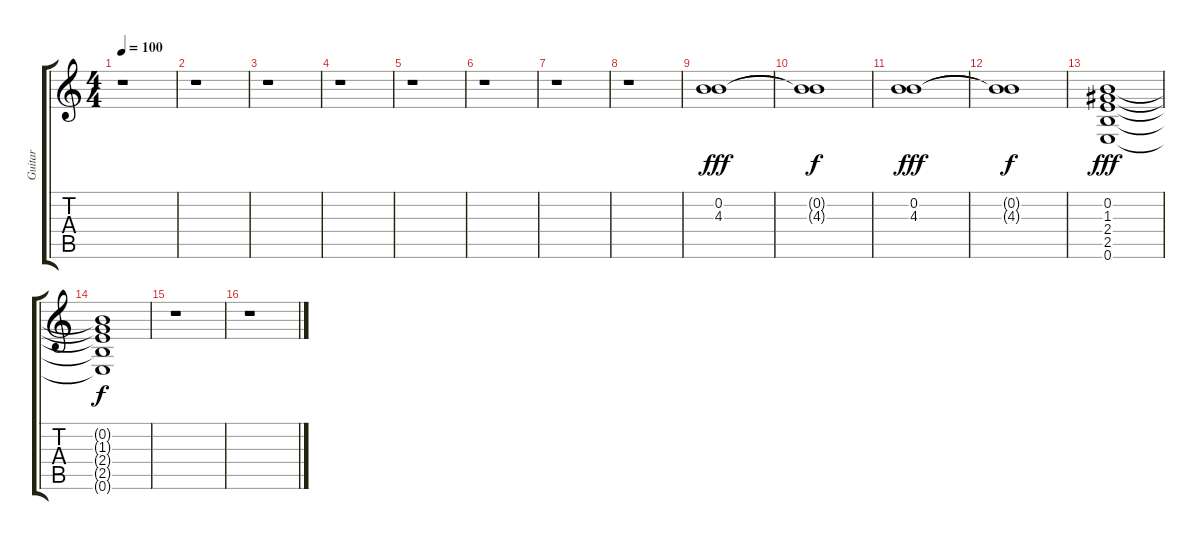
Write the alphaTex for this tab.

\track ("Guitar" "Guitar") {instrument distortionguitar}
\staff {score tabs}
\tuning (E4 B3 G3 D3 A2 E2) {hide}
\ts (4 4)
\tempo 100
\clef g2
\ks c
r.1{dy f} |
r.1 |
r.1 |
r.1 |
r.1 |
r.1 |
r.1 |
r.1 |
(0.2 4.3).1{dy fff} |
(0.2{t} 4.3{t}).1{dy f} |
(0.2 4.3).1{dy fff} |
(0.2{t} 4.3{t}).1{dy f} |
(0.2 1.3 2.4 2.5 0.6).1{dy fff} |
(0.2{t} 1.3{t} 2.4{t} 2.5{t} 0.6{t}).1{dy f} |
r.1 |
r.1
